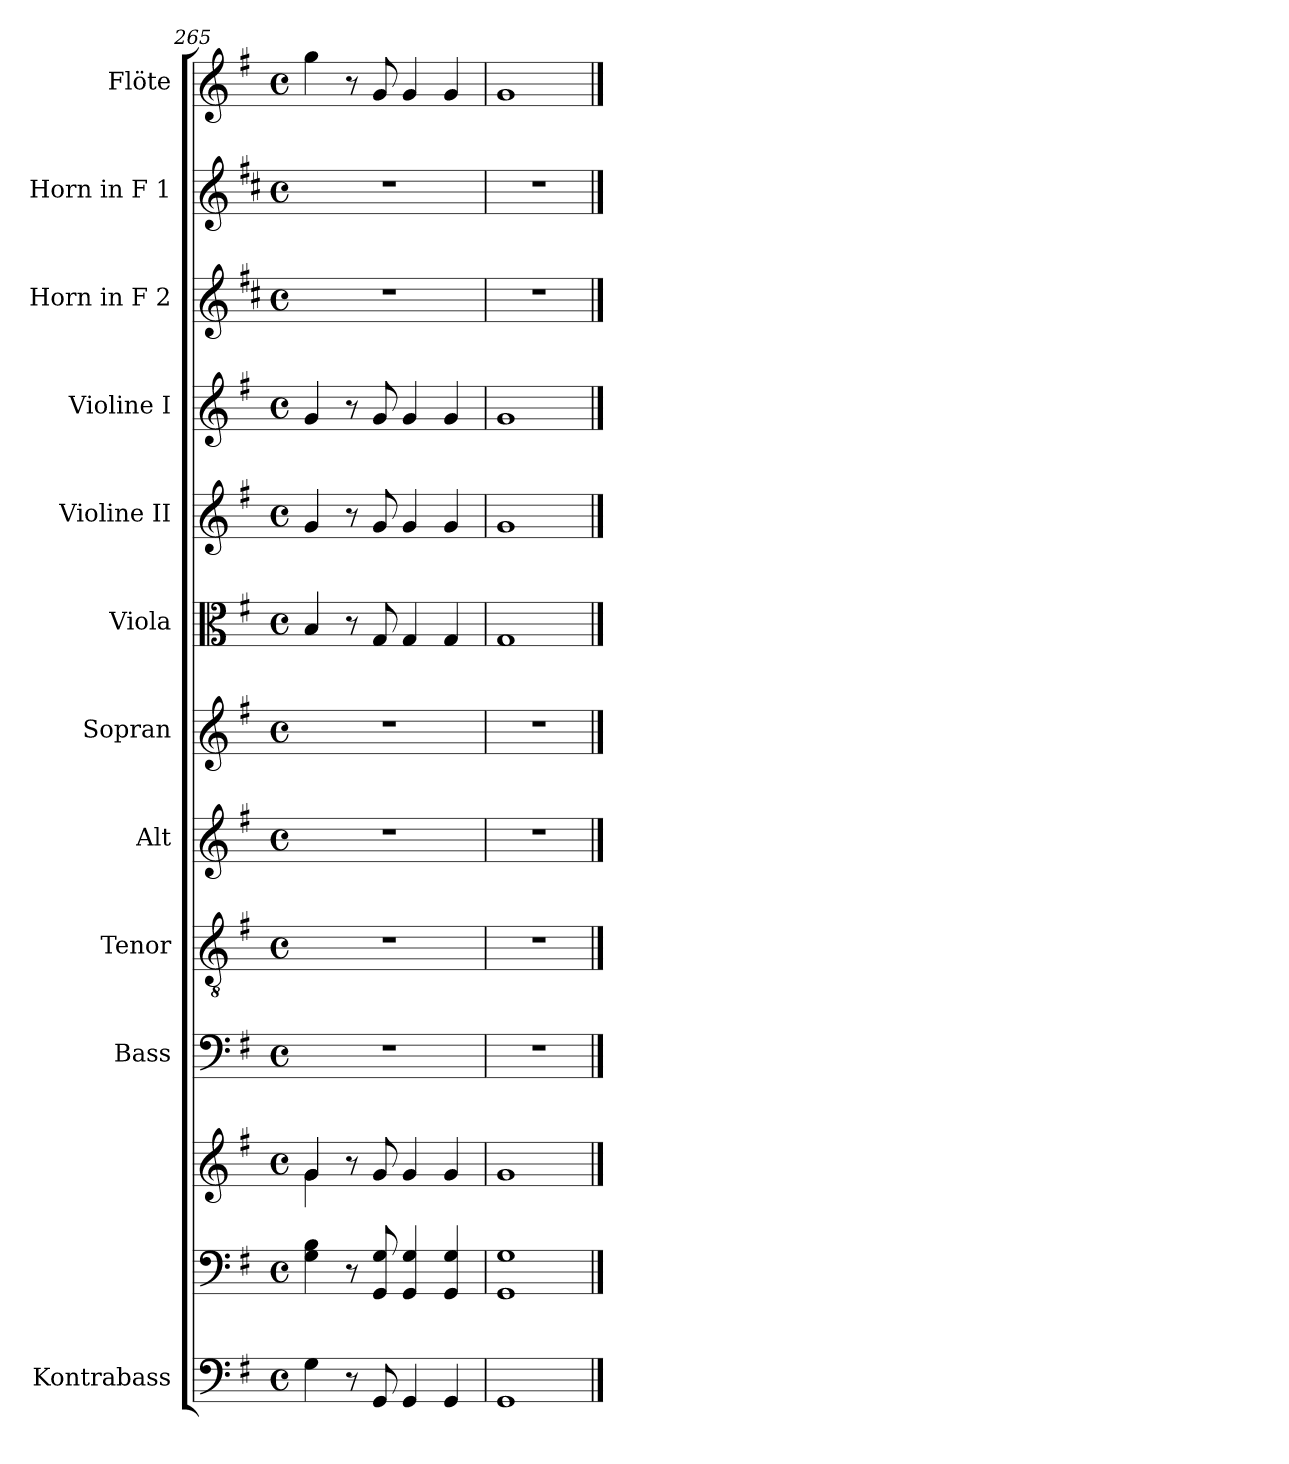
**kern	**kern	**kern	**kern	**kern	**kern	**kern	**kern	**kern	**kern	**kern	**kern	**kern
*part12	*part11	*part11	*part10	*part9	*part8	*part7	*part6	*part5	*part4	*part3	*part2	*part1
*staff13	*staff12	*staff11	*staff10	*staff9	*staff8	*staff7	*staff6	*staff5	*staff4	*staff3	*staff2	*staff1
*I"Kontrabass	*	*	*I"Bass	*I"Tenor	*I"Alt	*I"Sopran	*I"Viola	*I"Violine II	*I"Violine I	*I"Horn in F 2	*I"Horn in F 1	*I"Flöte
*I'Kb.	*	*	*I'B.	*I'T.	*I'A.	*I'S.	*I'Vla.	*I'Vl. II	*I'Vl. I	*	*	*I'Fl.
*clefF4	*clefF4	*clefG2	*clefF4	*clefGv2	*clefG2	*clefG2	*clefC3	*clefG2	*clefG2	*clefG2	*clefG2	*clefG2
*ITrd7c12	*	*	*	*	*	*	*	*	*	*ITrd4c7	*ITrd4c7	*
*k[f#]	*k[f#]	*k[f#]	*k[f#]	*k[f#]	*k[f#]	*k[f#]	*k[f#]	*k[f#]	*k[f#]	*k[f#]	*k[f#]	*k[f#]
*G:	*G:	*G:	*G:	*G:	*G:	*G:	*G:	*G:	*G:	*G:	*G:	*G:
*M4/4	*M4/4	*M4/4	*M4/4	*M4/4	*M4/4	*M4/4	*M4/4	*M4/4	*M4/4	*M4/4	*M4/4	*M4/4
*met(c)	*met(c)	*met(c)	*met(c)	*met(c)	*met(c)	*met(c)	*met(c)	*met(c)	*met(c)	*met(c)	*met(c)	*met(c)
=265	=265	=265	=265	=265	=265	=265	=265	=265	=265	=265	=265	=265
*	*	*^	*	*	*	*	*	*	*	*	*	*
4GG\	4G\ 4B\	4g/	4g\	1r	1r	1r	1r	4B/	4g/	4g/	1r	1r	4gg\
8r	8r	8r	4ryy	.	.	.	.	8r	8r	8r	.	.	8r
8GGG/	8GG/ 8G/	8g/	.	.	.	.	.	8G/	8g/	8g/	.	.	8g/
4GGG/	4GG/ 4G/	4g/	2ryy	.	.	.	.	4G/	4g/	4g/	.	.	4g/
4GGG/	4GG/ 4G/	4g/	.	.	.	.	.	4G/	4g/	4g/	.	.	4g/
*	*	*v	*v	*	*	*	*	*	*	*	*	*	*
=266	=266	=266	=266	=266	=266	=266	=266	=266	=266	=266	=266	=266
1GGG	1GG 1G	1g	1r	1r	1r	1r	1G	1g	1g	1r	1r	1g
==	==	==	==	==	==	==	==	==	==	==	==	==
*-	*-	*-	*-	*-	*-	*-	*-	*-	*-	*-	*-	*-
